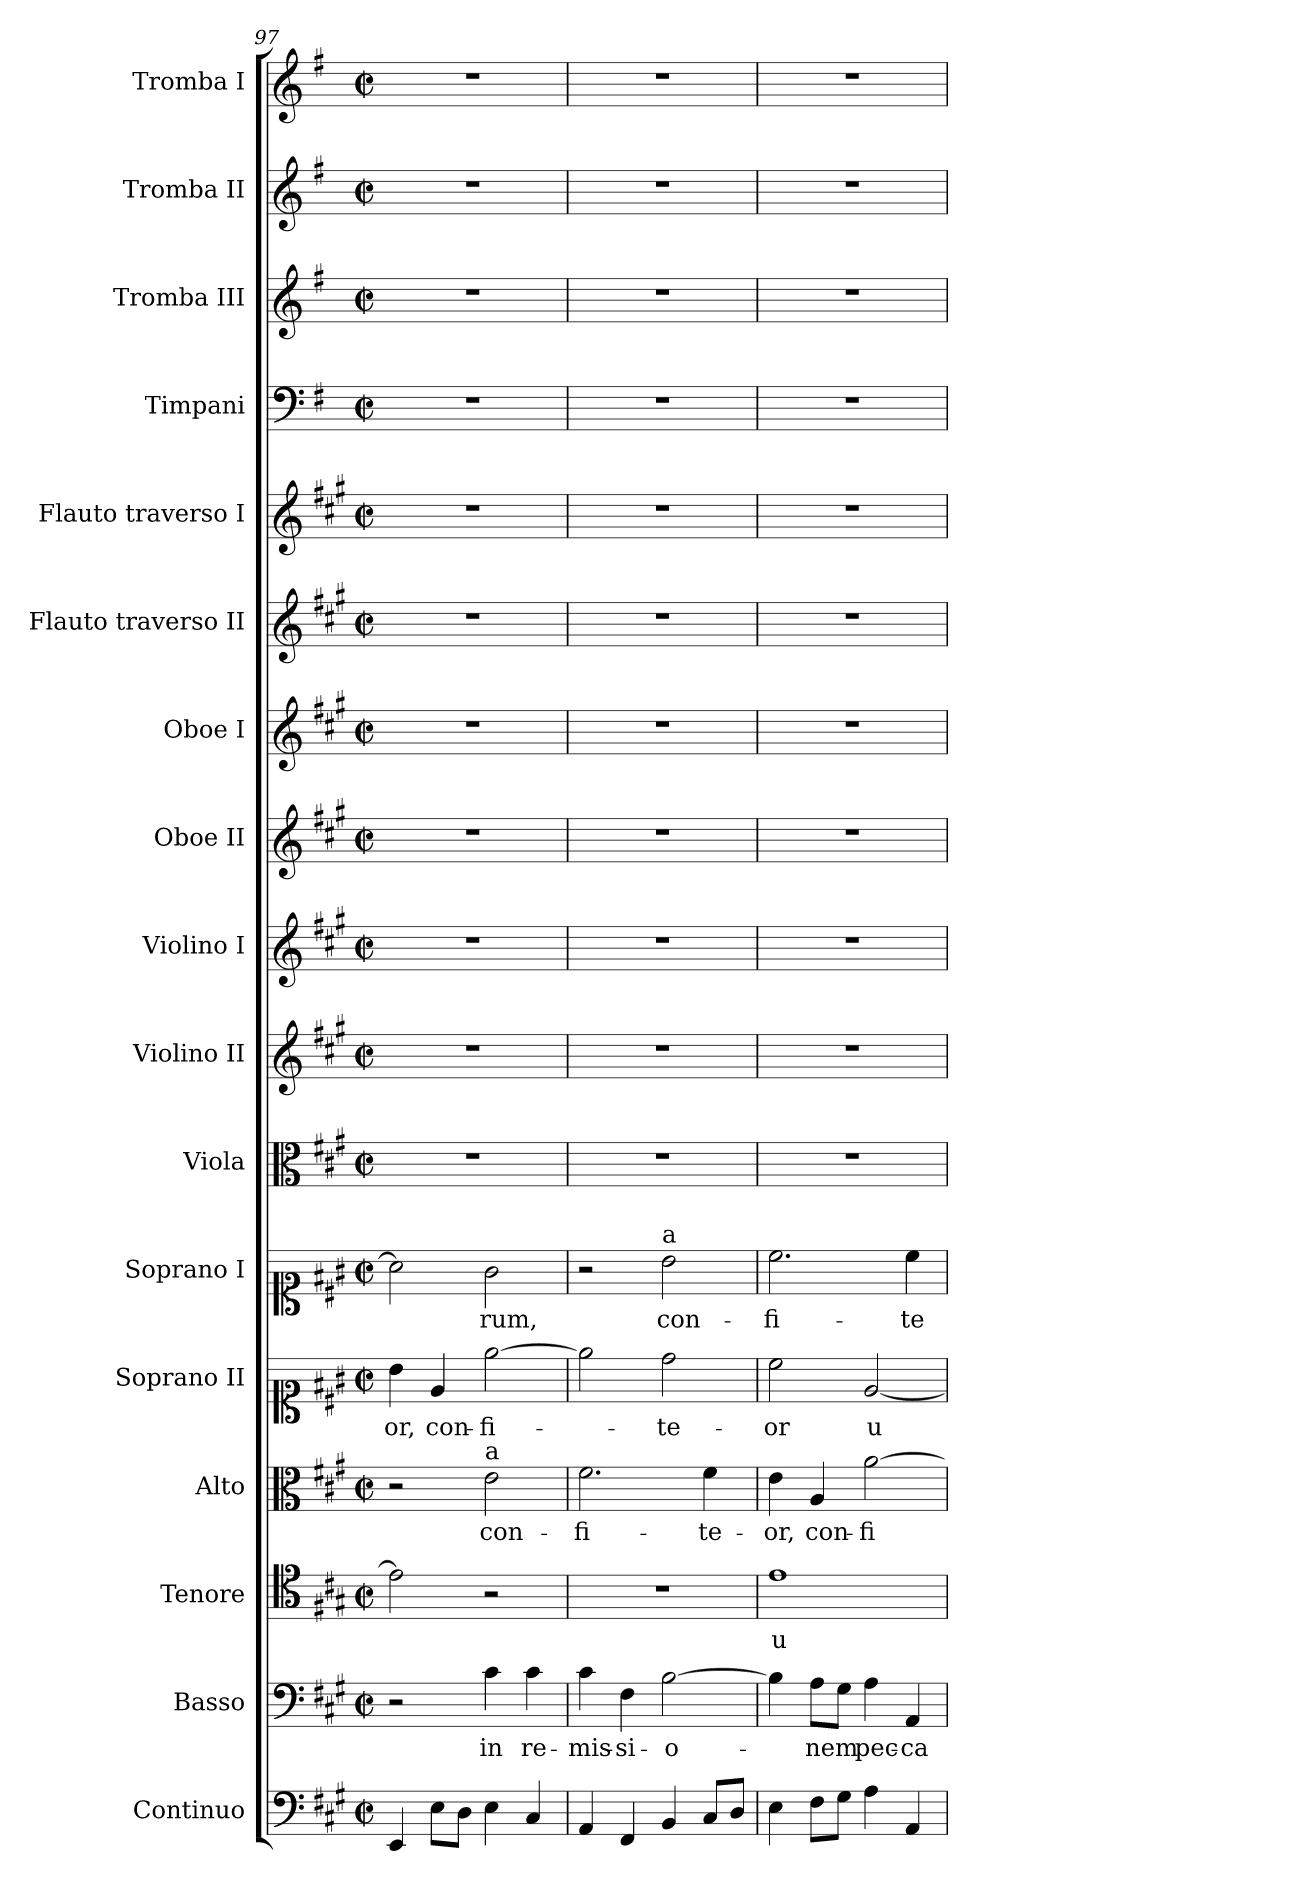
**kern	**kern	**text	**kern	**text	**kern	**text	**kern	**text	**kern	**text	**kern	**kern	**kern	**kern	**kern	**kern	**kern	**kern	**kern	**kern	**kern
*part17	*part16	*part16	*part15	*part15	*part14	*part14	*part13	*part13	*part12	*part12	*part11	*part10	*part9	*part8	*part7	*part6	*part5	*part4	*part3	*part2	*part1
*staff17	*staff16	*staff16	*staff15	*staff15	*staff14	*staff14	*staff13	*staff13	*staff12	*staff12	*staff11	*staff10	*staff9	*staff8	*staff7	*staff6	*staff5	*staff4	*staff3	*staff2	*staff1
*I"Continuo	*I"Basso	*	*I"Tenore	*	*I"Alto	*	*I"Soprano II	*	*I"Soprano I	*	*I"Viola	*I"Violino II	*I"Violino I	*I"Oboe II	*I"Oboe I	*I"Flauto traverso II	*I"Flauto traverso I	*I"Timpani	*I"Tromba III	*I"Tromba II	*I"Tromba I
*I'Cont.	*I'B.	*	*I'T.	*	*I'A.	*	*I'S. II	*	*I'S. I	*	*I'Vla.	*I'Vln. II	*I'Vln. I	*I'Ob. II	*I'Ob. I	*I'Fl. trv. II	*I'Fl. trv. I	*I'Timp.	*I'Tr. III	*I'Tr. II	*I'Tr. I
*clefF4	*clefF4	*	*clefC4	*	*clefC3	*	*clefC1	*	*clefC1	*	*clefC3	*clefG2	*clefG2	*clefG2	*clefG2	*clefG2	*clefG2	*clefF4	*clefG2	*clefG2	*clefG2
*	*	*	*	*	*	*	*	*	*	*	*	*	*	*	*	*	*	*ITrd-1c-2	*ITrd-1c-2	*ITrd-1c-2	*ITrd-1c-2
*k[f#c#g#]	*k[f#c#g#]	*	*k[f#c#g#]	*	*k[f#c#g#]	*	*k[f#c#g#]	*	*k[f#c#g#]	*	*k[f#c#g#]	*k[f#c#g#]	*k[f#c#g#]	*k[f#c#g#]	*k[f#c#g#]	*k[f#c#g#]	*k[f#c#g#]	*k[f#c#g#]	*k[f#c#g#]	*k[f#c#g#]	*k[f#c#g#]
*M2/2	*M2/2	*	*M2/2	*	*M2/2	*	*M2/2	*	*M2/2	*	*M2/2	*M2/2	*M2/2	*M2/2	*M2/2	*M2/2	*M2/2	*M2/2	*M2/2	*M2/2	*M2/2
*met(c|)	*met(c|)	*	*met(c|)	*	*met(c|)	*	*met(c|)	*	*met(c|)	*	*met(c|)	*met(c|)	*met(c|)	*met(c|)	*met(c|)	*met(c|)	*met(c|)	*met(c|)	*met(c|)	*met(c|)	*met(c|)
=97	=97	=97	=97	=97	=97	=97	=97	=97	=97	=97	=97	=97	=97	=97	=97	=97	=97	=97	=97	=97	=97
4EE/	2r	.	2e\]	.	2r	.	4b\	-or,	2a\]	.	1r	1r	1r	1r	1r	1r	1r	1r	1r	1r	1r
8E\L	.	.	.	.	.	.	4e/	con-	.	.	.	.	.	.	.	.	.	.	.	.	.
8D\J	.	.	.	.	.	.	.	.	.	.	.	.	.	.	.	.	.	.	.	.	.
!	!	!	!	!	!LO:TX:a:t=a	!	!	!	!	!	!	!	!	!	!	!	!	!	!	!	!
4E\	4c#\	in	2r	.	2e\	con-	[2ee\	-fi-	2g#\	-rum,	.	.	.	.	.	.	.	.	.	.	.
4C#/	4c#\	re-	.	.	.	.	.	.	.	.	.	.	.	.	.	.	.	.	.	.	.
=98	=98	=98	=98	=98	=98	=98	=98	=98	=98	=98	=98	=98	=98	=98	=98	=98	=98	=98	=98	=98	=98
4AA/	4c#\	-mis-	1r	.	2.f#\	-fi-	2ee\]	.	2r	.	1r	1r	1r	1r	1r	1r	1r	1r	1r	1r	1r
4FF#/	4F#\	-si-	.	.	.	.	.	.	.	.	.	.	.	.	.	.	.	.	.	.	.
!	!	!	!	!	!	!	!	!	!LO:TX:a:t=a	!	!	!	!	!	!	!	!	!	!	!	!
4BB/	[2B\	-o-	.	.	.	.	2dd\	-te-	2b\	con-	.	.	.	.	.	.	.	.	.	.	.
8C#/L	.	.	.	.	4f#\	-te-	.	.	.	.	.	.	.	.	.	.	.	.	.	.	.
8D/J	.	.	.	.	.	.	.	.	.	.	.	.	.	.	.	.	.	.	.	.	.
=99	=99	=99	=99	=99	=99	=99	=99	=99	=99	=99	=99	=99	=99	=99	=99	=99	=99	=99	=99	=99	=99
4E\	4B\]	.	1e	u-	4e\	-or,	2cc#\	-or	2.cc#\	-fi-	1r	1r	1r	1r	1r	1r	1r	1r	1r	1r	1r
8F#\L	8A\L	-nem	.	.	4A/	con-	.	.	.	.	.	.	.	.	.	.	.	.	.	.	.
8G#\J	8G#\J	.	.	.	.	.	.	.	.	.	.	.	.	.	.	.	.	.	.	.	.
4A\	4A\	pec-	.	.	[2a\	-fi-	[2e/	u-	.	.	.	.	.	.	.	.	.	.	.	.	.
4AA/	4AA/	-ca-	.	.	.	.	.	.	4cc#\	-te-	.	.	.	.	.	.	.	.	.	.	.
=	=	=	=	=	=	=	=	=	=	=	=	=	=	=	=	=	=	=	=	=	=
*-	*-	*-	*-	*-	*-	*-	*-	*-	*-	*-	*-	*-	*-	*-	*-	*-	*-	*-	*-	*-	*-
